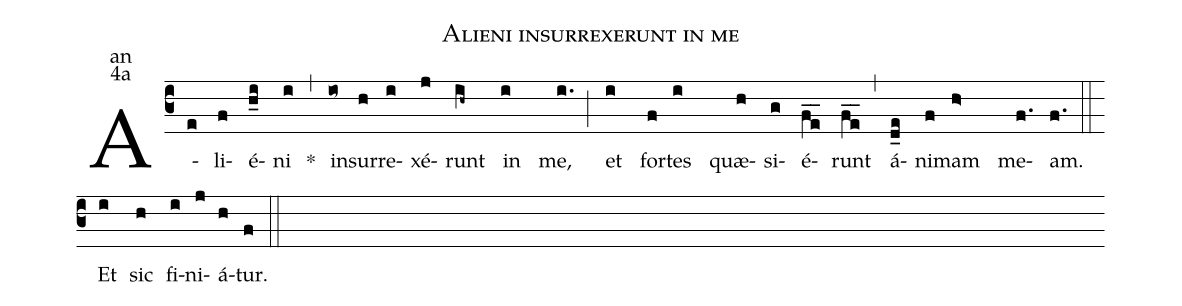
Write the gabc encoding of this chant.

name:Alieni insurrexerunt in me;
office-part:an;
mode:4a;
%%
(c3) A(e)li(f)é(h_i)ni(i) <sp>*</sp>(,) in(io~)sur(h)re(i)xé(j)runt(ih~) in(i) me,(i.) (;) et(i) for(f)tes(i) quæ(h)si(g)é(fe__)runt(fe__) (,) á(d_e)ni(f)mam(h>) me(f.)am.(f.) (::)
<eu> Et(i) sic(h) fi(i)ni(j)á(h)tur.(f) </eu>(::)
